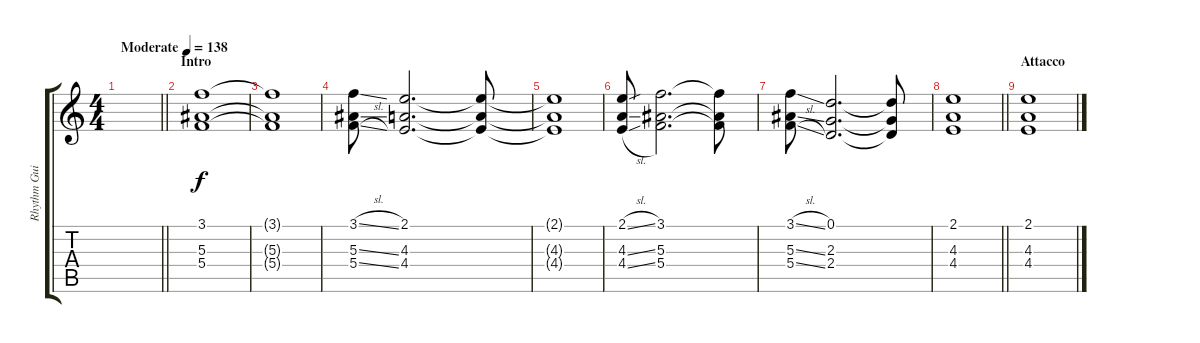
\track ("Rhythm Guitar" "Rhythm Gui") {instrument distortionguitar}
\staff {score tabs}
\tuning (D4 A3 F3 C3 G2 D2) {hide}
\ts (4 4)
\tempo (138 "Moderate")
\clef g2
\barLineRight lightlight
\ks c
|
\section ("" "Intro")
(3.1 5.3 5.4).1 |
(3.1{t} 5.3{t} 5.4{t}).1 |
(3.1{sl} 5.3{sl} 5.4{sl}).8 (2.1 4.3 4.4).2{d} (2.1{t} 4.3{t} 4.4{t}).8 |
(2.1{t} 4.3{t} 4.4{t}).1 |
(2.1{sl} 4.3{sl} 4.4{sl}).8 (3.1 5.3 5.4).2{d} (3.1{t} 5.3{t} 5.4{t}).8 |
(3.1{sl} 5.3{sl} 5.4{sl}).8 (0.1 2.3 2.4).2{d} (0.1{t} 2.3{t} 2.4{t}).8 |
\barLineRight lightlight
(2.1 4.3 4.4).1 |
\section ("" "Attacco")
(2.1 4.3 4.4).1
